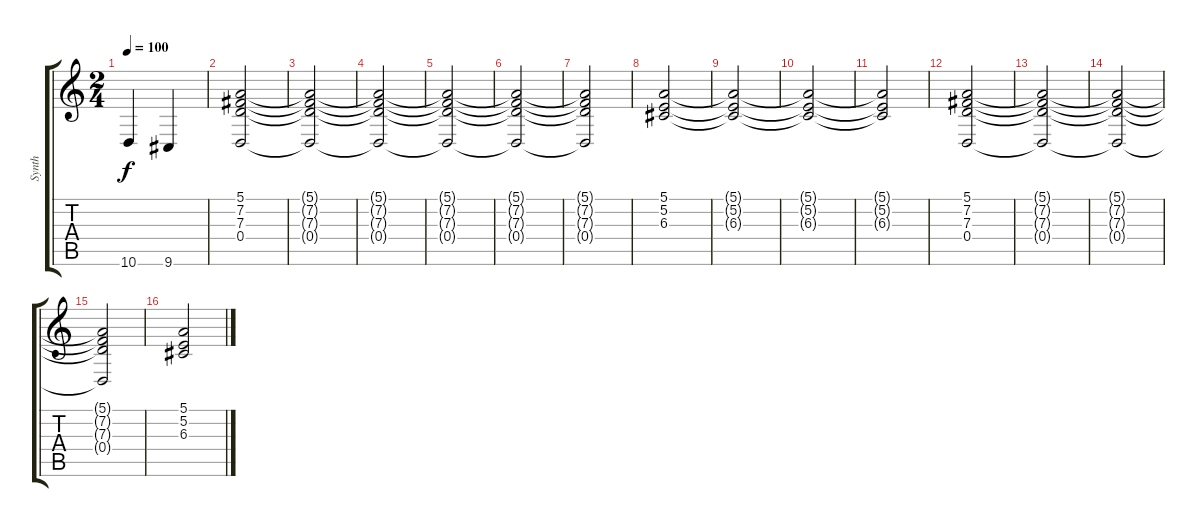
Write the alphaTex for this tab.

\track ("Synth" "Synth") {instrument tremolostrings}
\staff {score tabs}
\tuning (E4 B3 G3 D3 A2 E2) {hide}
\ts (2 4)
\tempo 100
\clef g2
\ks c
10.6.4{dy f} 9.6.4 |
(5.1 7.2 7.3 0.4).2{volume 12 instrument tremolostrings} |
(5.1{t} 7.2{t} 7.3{t} 0.4{t}).2 |
(5.1{t} 7.2{t} 7.3{t} 0.4{t}).2 |
(5.1{t} 7.2{t} 7.3{t} 0.4{t}).2 |
(5.1{t} 7.2{t} 7.3{t} 0.4{t}).2 |
(5.1{t} 7.2{t} 7.3{t} 0.4{t}).2 |
(5.1 5.2 6.3).2 |
(5.1{t} 5.2{t} 6.3{t}).2 |
(5.1{t} 5.2{t} 6.3{t}).2 |
(5.1{t} 5.2{t} 6.3{t}).2 |
(5.1 7.2 7.3 0.4).2 |
(5.1{t} 7.2{t} 7.3{t} 0.4{t}).2 |
(5.1{t} 7.2{t} 7.3{t} 0.4{t}).2 |
(5.1{t} 7.2{t} 7.3{t} 0.4{t}).2 |
(5.1 5.2 6.3).2
